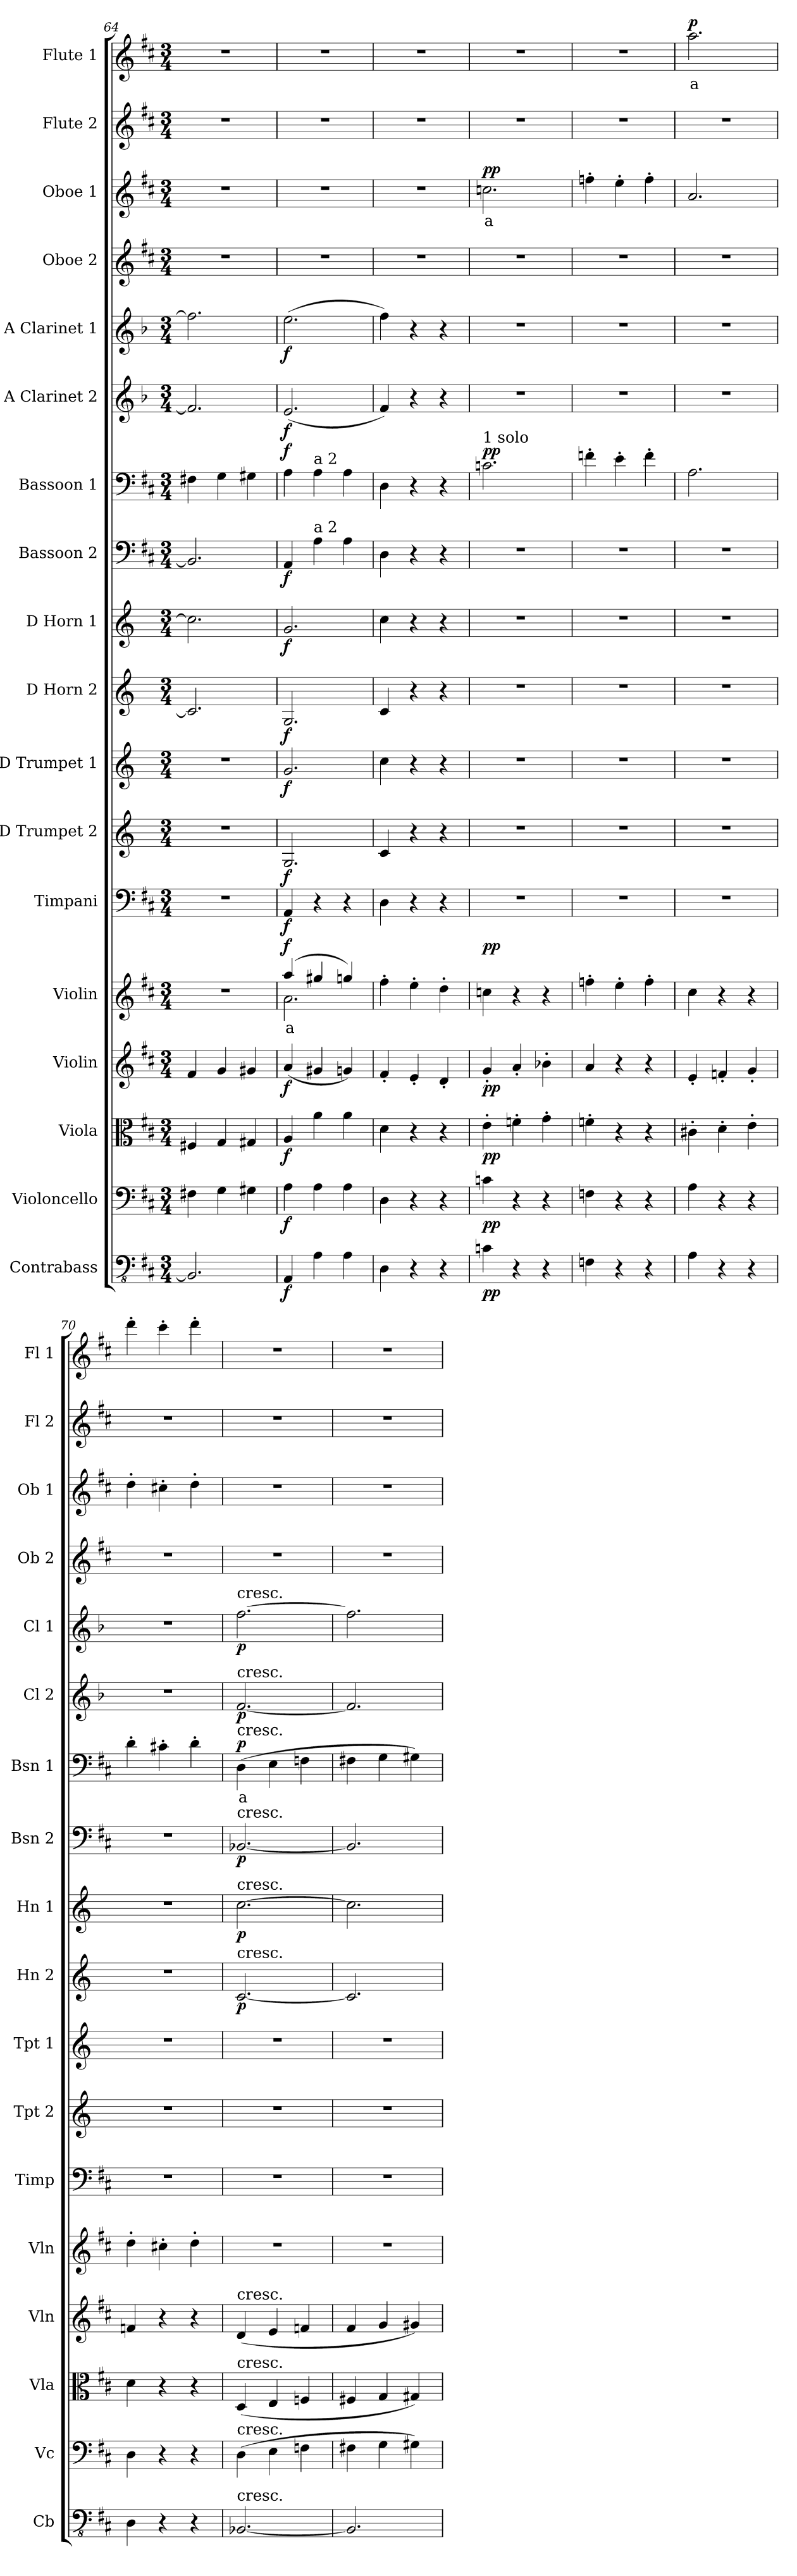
**kern	**dynam	**kern	**dynam	**kern	**dynam	**kern	**dynam	**kern	**text	**dynam	**kern	**dynam	**kern	**dynam	**kern	**dynam	**kern	**dynam	**kern	**dynam	**kern	**dynam	**kern	**text	**dynam	**kern	**dynam	**kern	**dynam	**kern	**kern	**text	**dynam	**kern	**kern	**text	**dynam
*part18	*part18	*part17	*part17	*part16	*part16	*part15	*part15	*part14	*part14	*part14	*part13	*part13	*part12	*part12	*part11	*part11	*part10	*part10	*part9	*part9	*part8	*part8	*part7	*part7	*part7	*part6	*part6	*part5	*part5	*part4	*part3	*part3	*part3	*part2	*part1	*part1	*part1
*staff18	*staff18	*staff17	*staff17	*staff16	*staff16	*staff15	*staff15	*staff14	*staff14	*staff14	*staff13	*staff13	*staff12	*staff12	*staff11	*staff11	*staff10	*staff10	*staff9	*staff9	*staff8	*staff8	*staff7	*staff7	*staff7	*staff6	*staff6	*staff5	*staff5	*staff4	*staff3	*staff3	*staff3	*staff2	*staff1	*staff1	*staff1
*I"Contrabass	*	*I"Violoncello	*	*I"Viola	*	*I"Violin	*	*I"Violin	*	*	*I"Timpani	*	*I"D Trumpet 2	*	*I"D Trumpet 1	*	*I"D Horn 2	*	*I"D Horn 1	*	*I"Bassoon 2	*	*I"Bassoon 1	*	*	*I"A Clarinet 2	*	*I"A Clarinet 1	*	*I"Oboe 2	*I"Oboe 1	*	*	*I"Flute 2	*I"Flute 1	*	*
*I'Cb	*	*I'Vc	*	*I'Vla	*	*I'Vln	*	*I'Vln	*	*	*I'Timp	*	*I'Tpt 2	*	*I'Tpt 1	*	*I'Hn 2	*	*I'Hn 1	*	*I'Bsn 2	*	*I'Bsn 1	*	*	*I'Cl 2	*	*I'Cl 1	*	*I'Ob 2	*I'Ob 1	*	*	*I'Fl 2	*I'Fl 1	*	*
*clefFv4	*	*clefF4	*	*clefC3	*	*clefG2	*	*clefG2	*	*	*clefF4	*	*clefG2	*	*clefG2	*	*clefG2	*	*clefG2	*	*clefF4	*	*clefF4	*	*	*clefG2	*	*clefG2	*	*clefG2	*clefG2	*	*	*clefG2	*clefG2	*	*
*	*	*	*	*	*	*	*	*	*	*	*	*	*ITrd-1c-2	*	*ITrd-1c-2	*	*ITrd6c10	*	*ITrd6c10	*	*	*	*	*	*	*ITrd2c3	*	*ITrd2c3	*	*	*	*	*	*	*	*	*
*k[f#c#]	*	*k[f#c#]	*	*k[f#c#]	*	*k[f#c#]	*	*k[f#c#]	*	*	*k[f#c#]	*	*k[f#c#]	*	*k[f#c#]	*	*k[f#c#]	*	*k[f#c#]	*	*k[f#c#]	*	*k[f#c#]	*	*	*k[f#c#]	*	*k[f#c#]	*	*k[f#c#]	*k[f#c#]	*	*	*k[f#c#]	*k[f#c#]	*	*
*M3/4	*	*M3/4	*	*M3/4	*	*M3/4	*	*M3/4	*	*	*M3/4	*	*M3/4	*	*M3/4	*	*M3/4	*	*M3/4	*	*M3/4	*	*M3/4	*	*	*M3/4	*	*M3/4	*	*M3/4	*M3/4	*	*	*M3/4	*M3/4	*	*
=64	=64	=64	=64	=64	=64	=64	=64	=64	=64	=64	=64	=64	=64	=64	=64	=64	=64	=64	=64	=64	=64	=64	=64	=64	=64	=64	=64	=64	=64	=64	=64	=64	=64	=64	=64	=64	=64
2.BBB-/]	.	4F#X\	.	4F#X/	.	4f#/	.	2.r	.	.	2.r	.	2.r	.	2.r	.	2.D/]	.	2.d\]	.	2.BB-/]	.	4F#X\	.	.	2.d/]	.	2.dd\]	.	2.r	2.r	.	.	2.r	2.r	.	.
.	.	4G\	.	4G/	.	4g/	.	.	.	.	.	.	.	.	.	.	.	.	.	.	.	.	4G\	.	.	.	.	.	.	.	.	.	.	.	.	.	.
.	.	4G#X\	.	4G#X/	.	4g#X/	.	.	.	.	.	.	.	.	.	.	.	.	.	.	.	.	4G#X\	.	.	.	.	.	.	.	.	.	.	.	.	.	.
!!LO:PB:g=z
=65	=65	=65	=65	=65	=65	=65	=65	=65	=65	=65	=65	=65	=65	=65	=65	=65	=65	=65	=65	=65	=65	=65	=65	=65	=65	=65	=65	=65	=65	=65	=65	=65	=65	=65	=65	=65	=65
*	*	*	*	*	*	*	*	*^	*	*	*	*	*	*	*	*	*	*	*	*	*	*	*	*	*	*	*	*	*	*	*	*	*	*	*	*	*
!	!LO:DY:b	!	!LO:DY:b	!	!LO:DY:b	!	!LO:DY:b	!	!	!LO:LY:b:color=#FF0000	!LO:DY:b	!	!LO:DY:b	!	!LO:DY:b	!	!LO:DY:b	!	!LO:DY:b	!	!LO:DY:b	!	!LO:DY:b	!	!	!LO:DY:b	!	!LO:DY:b	!	!LO:DY:b	!	!	!	!	!	!	!	!
4AAA/	f	4A\	f	4A/	f	(<4a/	f	(>4aa/	2.a\	a	f	4AA/	f	2.A/	f	2.a/	f	2.AA/	f	2.A/	f	4AA/	f	4A\	.	f	(<2.c#/	f	(>2.cc#\	f	2.r	2.r	.	.	2.r	2.r	.	.
!	!	!	!	!	!	!	!	!	!	!	!	!	!	!	!	!	!	!	!	!	!	!	!	!LO:TX:a:t=a 2	!	!	!	!	!	!	!	!	!	!	!	!	!	!
!	!	!	!	!	!	!	!	!	!	!	!	!	!	!	!	!	!	!	!	!	!	!LO:TX:a:t=a 2	!	!	!	!	!	!	!	!	!	!	!	!	!	!	!	!
4AA\	.	4A\	.	4a\	.	4g#X/	.	4gg#X/	.	.	.	4r	.	.	.	.	.	.	.	.	.	4A\	.	4A\	.	.	.	.	.	.	.	.	.	.	.	.	.	.
4AA\	.	4A\	.	4a\	.	4gn/)	.	4ggn/)	.	.	.	4r	.	.	.	.	.	.	.	.	.	4A\	.	4A\	.	.	.	.	.	.	.	.	.	.	.	.	.	.
*	*	*	*	*	*	*	*	*v	*v	*	*	*	*	*	*	*	*	*	*	*	*	*	*	*	*	*	*	*	*	*	*	*	*	*	*	*	*	*
=66	=66	=66	=66	=66	=66	=66	=66	=66	=66	=66	=66	=66	=66	=66	=66	=66	=66	=66	=66	=66	=66	=66	=66	=66	=66	=66	=66	=66	=66	=66	=66	=66	=66	=66	=66	=66	=66
4DD\	.	4D\	.	4d\	.	4f#'/	.	4ff#'\	.	.	4D\	.	4d/	.	4dd\	.	4D/	.	4d\	.	4D\	.	4D\	.	.	4d/)	.	4dd\)	.	2.r	2.r	.	.	2.r	2.r	.	.
4r	.	4r	.	4r	.	4e'/	.	4ee'\	.	.	4r	.	4r	.	4r	.	4r	.	4r	.	4r	.	4r	.	.	4r	.	4r	.	.	.	.	.	.	.	.	.
4r	.	4r	.	4r	.	4d'/	.	4dd'\	.	.	4r	.	4r	.	4r	.	4r	.	4r	.	4r	.	4r	.	.	4r	.	4r	.	.	.	.	.	.	.	.	.
=67	=67	=67	=67	=67	=67	=67	=67	=67	=67	=67	=67	=67	=67	=67	=67	=67	=67	=67	=67	=67	=67	=67	=67	=67	=67	=67	=67	=67	=67	=67	=67	=67	=67	=67	=67	=67	=67
!	!	!	!	!	!	!	!	!	!	!	!	!	!	!	!	!	!	!	!	!	!	!	!LO:TX:a:t=1 solo	!	!	!	!	!	!	!	!	!	!	!	!	!	!
!	!LO:DY:b	!	!LO:DY:b	!	!LO:DY:b	!	!LO:DY:b	!	!	!LO:DY:b	!	!	!	!	!	!	!	!	!	!	!	!	!	!	!LO:DY:b	!	!	!	!	!	!	!LO:LY:b:color=#FF0000	!LO:DY:b	!	!	!	!
4Cn\	pp	4cn\	pp	4e'\	pp	4g'/	pp	4ccn\	.	pp	2.r	.	2.r	.	2.r	.	2.r	.	2.r	.	2.r	.	2.cn\	.	pp	2.r	.	2.r	.	2.r	2.ccn\	a	pp	2.r	2.r	.	.
4r	.	4r	.	4fn'\	.	4a'/	.	4r	.	.	.	.	.	.	.	.	.	.	.	.	.	.	.	.	.	.	.	.	.	.	.	.	.	.	.	.	.
4r	.	4r	.	4g'\	.	4b-X'\	.	4r	.	.	.	.	.	.	.	.	.	.	.	.	.	.	.	.	.	.	.	.	.	.	.	.	.	.	.	.	.
=68	=68	=68	=68	=68	=68	=68	=68	=68	=68	=68	=68	=68	=68	=68	=68	=68	=68	=68	=68	=68	=68	=68	=68	=68	=68	=68	=68	=68	=68	=68	=68	=68	=68	=68	=68	=68	=68
4FFn\	.	4Fn\	.	4fn'\	.	4a/	.	4ffn'\	.	.	2.r	.	2.r	.	2.r	.	2.r	.	2.r	.	2.r	.	4fn'\	.	.	2.r	.	2.r	.	2.r	4ffn'\	.	.	2.r	2.r	.	.
4r	.	4r	.	4r	.	4r	.	4ee'\	.	.	.	.	.	.	.	.	.	.	.	.	.	.	4e'\	.	.	.	.	.	.	.	4ee'\	.	.	.	.	.	.
4r	.	4r	.	4r	.	4r	.	4ff'\	.	.	.	.	.	.	.	.	.	.	.	.	.	.	4f'\	.	.	.	.	.	.	.	4ff'\	.	.	.	.	.	.
=69	=69	=69	=69	=69	=69	=69	=69	=69	=69	=69	=69	=69	=69	=69	=69	=69	=69	=69	=69	=69	=69	=69	=69	=69	=69	=69	=69	=69	=69	=69	=69	=69	=69	=69	=69	=69	=69
!	!	!	!	!	!	!	!	!	!	!	!	!	!	!	!	!	!	!	!	!	!	!	!	!	!	!	!	!	!	!	!	!	!	!	!	!LO:LY:b:color=#FF0000	!LO:DY:b
4AA\	.	4A\	.	4c#X'\	.	4e'/	.	4cc#\	.	.	2.r	.	2.r	.	2.r	.	2.r	.	2.r	.	2.r	.	2.A\	.	.	2.r	.	2.r	.	2.r	2.a/	.	.	2.r	2.aa\	a	p
4r	.	4r	.	4d'\	.	4fn'/	.	4r	.	.	.	.	.	.	.	.	.	.	.	.	.	.	.	.	.	.	.	.	.	.	.	.	.	.	.	.	.
4r	.	4r	.	4e'\	.	4g'/	.	4r	.	.	.	.	.	.	.	.	.	.	.	.	.	.	.	.	.	.	.	.	.	.	.	.	.	.	.	.	.
=70	=70	=70	=70	=70	=70	=70	=70	=70	=70	=70	=70	=70	=70	=70	=70	=70	=70	=70	=70	=70	=70	=70	=70	=70	=70	=70	=70	=70	=70	=70	=70	=70	=70	=70	=70	=70	=70
4DD\	.	4D\	.	4d\	.	4fn/	.	4dd'\	.	.	2.r	.	2.r	.	2.r	.	2.r	.	2.r	.	2.r	.	4d'\	.	.	2.r	.	2.r	.	2.r	4dd'\	.	.	2.r	4ddd'\	.	.
4r	.	4r	.	4r	.	4r	.	4cc#X'\	.	.	.	.	.	.	.	.	.	.	.	.	.	.	4c#X'\	.	.	.	.	.	.	.	4cc#X'\	.	.	.	4ccc#'\	.	.
4r	.	4r	.	4r	.	4r	.	4dd'\	.	.	.	.	.	.	.	.	.	.	.	.	.	.	4d'\	.	.	.	.	.	.	.	4dd'\	.	.	.	4ddd'\	.	.
=71	=71	=71	=71	=71	=71	=71	=71	=71	=71	=71	=71	=71	=71	=71	=71	=71	=71	=71	=71	=71	=71	=71	=71	=71	=71	=71	=71	=71	=71	=71	=71	=71	=71	=71	=71	=71	=71
!	!	!	!	!	!	!	!	!	!	!	!	!	!	!	!	!	!	!	!	!	!	!	!	!	!	!	!	!LO:TX:a:t=cresc.	!	!	!	!	!	!	!	!	!
!	!	!	!	!	!	!	!	!	!	!	!	!	!	!	!	!	!	!	!	!	!	!	!	!	!	!LO:TX:a:t=cresc.	!	!	!	!	!	!	!	!	!	!	!
!	!	!	!	!	!	!	!	!	!	!	!	!	!	!	!	!	!	!	!	!	!	!	!LO:TX:a:t=cresc.	!	!	!	!	!	!	!	!	!	!	!	!	!	!
!	!	!	!	!	!	!	!	!	!	!	!	!	!	!	!	!	!	!	!	!	!LO:TX:a:t=cresc.	!	!	!	!	!	!	!	!	!	!	!	!	!	!	!	!
!	!	!	!	!	!	!	!	!	!	!	!	!	!	!	!	!	!	!	!LO:TX:a:t=cresc.	!	!	!	!	!	!	!	!	!	!	!	!	!	!	!	!	!	!
!	!	!	!	!	!	!	!	!	!	!	!	!	!	!	!	!	!LO:TX:a:t=cresc.	!	!	!	!	!	!	!	!	!	!	!	!	!	!	!	!	!	!	!	!
!	!	!	!	!	!	!LO:TX:a:t=cresc.	!	!	!	!	!	!	!	!	!	!	!	!	!	!	!	!	!	!	!	!	!	!	!	!	!	!	!	!	!	!	!
!	!	!	!	!LO:TX:a:t=cresc.	!	!	!	!	!	!	!	!	!	!	!	!	!	!	!	!	!	!	!	!	!	!	!	!	!	!	!	!	!	!	!	!	!
!	!	!LO:TX:a:t=cresc.	!	!	!	!	!	!	!	!	!	!	!	!	!	!	!	!	!	!	!	!	!	!	!	!	!	!	!	!	!	!	!	!	!	!	!
!LO:TX:a:t=cresc.	!	!	!	!	!	!	!	!	!	!	!	!	!	!	!	!	!	!	!	!	!	!	!	!	!	!	!	!	!	!	!	!	!	!	!	!	!
!	!	!	!	!	!	!	!	!	!	!	!	!	!	!	!	!	!	!LO:DY:b	!	!LO:DY:b	!	!LO:DY:b	!	!LO:LY:b:color=#FF0000	!LO:DY:b	!	!LO:DY:b	!	!LO:DY:b	!	!	!	!	!	!	!	!
[2.BBB-X/	.	(>4D\	.	(>4D/	.	(>4d/	.	2.r	.	.	2.r	.	2.r	.	2.r	.	[2.D/	p	[2.d\	p	[2.BB-X/	p	(>4D\	a	p	[2.d/	p	[2.dd\	p	2.r	2.r	.	.	2.r	2.r	.	.
.	.	4E\	.	4E/	.	4e/	.	.	.	.	.	.	.	.	.	.	.	.	.	.	.	.	4E\	.	.	.	.	.	.	.	.	.	.	.	.	.	.
.	.	4Fn\	.	4Fn/	.	4fn/	.	.	.	.	.	.	.	.	.	.	.	.	.	.	.	.	4Fn\	.	.	.	.	.	.	.	.	.	.	.	.	.	.
=72	=72	=72	=72	=72	=72	=72	=72	=72	=72	=72	=72	=72	=72	=72	=72	=72	=72	=72	=72	=72	=72	=72	=72	=72	=72	=72	=72	=72	=72	=72	=72	=72	=72	=72	=72	=72	=72
2.BBB-/]	.	4F#X\	.	4F#X/	.	4f#/	.	2.r	.	.	2.r	.	2.r	.	2.r	.	2.D/]	.	2.d\]	.	2.BB-/]	.	4F#X\	.	.	2.d/]	.	2.dd\]	.	2.r	2.r	.	.	2.r	2.r	.	.
.	.	4G\	.	4G/	.	4g/	.	.	.	.	.	.	.	.	.	.	.	.	.	.	.	.	4G\	.	.	.	.	.	.	.	.	.	.	.	.	.	.
.	.	4G#X\)	.	4G#X/)	.	4g#X/)	.	.	.	.	.	.	.	.	.	.	.	.	.	.	.	.	4G#X\)	.	.	.	.	.	.	.	.	.	.	.	.	.	.
=	=	=	=	=	=	=	=	=	=	=	=	=	=	=	=	=	=	=	=	=	=	=	=	=	=	=	=	=	=	=	=	=	=	=	=	=	=
*-	*-	*-	*-	*-	*-	*-	*-	*-	*-	*-	*-	*-	*-	*-	*-	*-	*-	*-	*-	*-	*-	*-	*-	*-	*-	*-	*-	*-	*-	*-	*-	*-	*-	*-	*-	*-	*-
